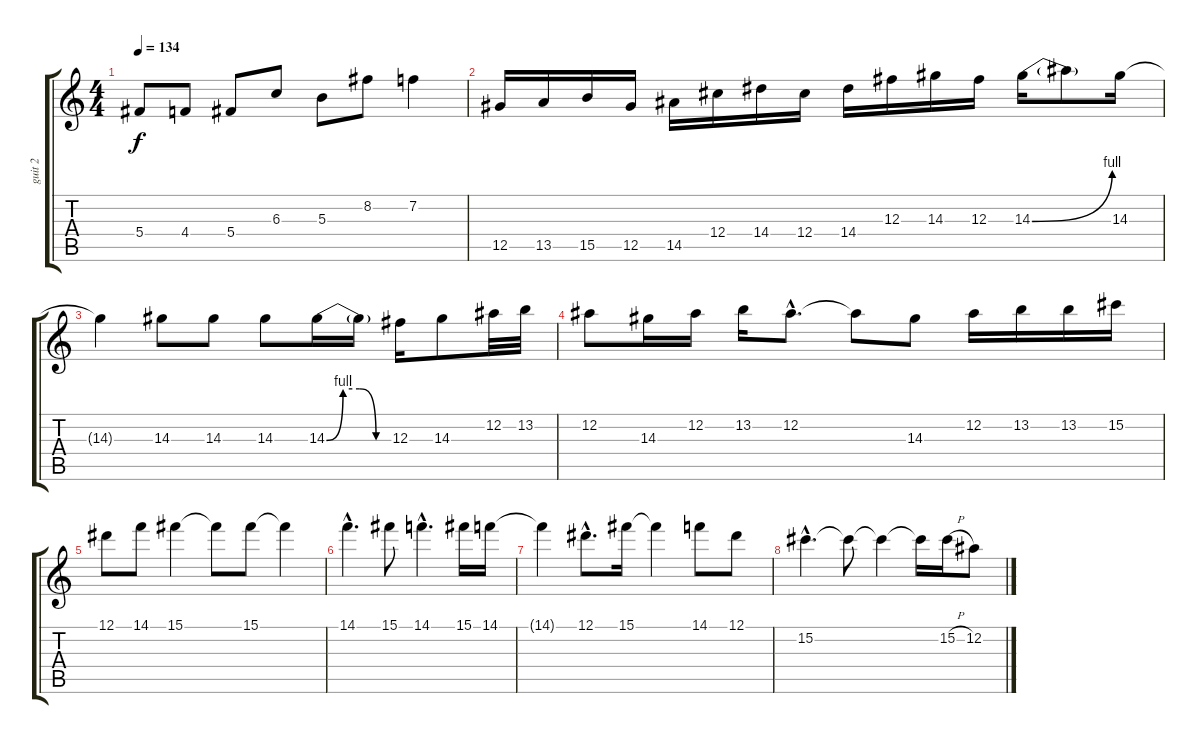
\track ("guit 2" "guit 2") {instrument distortionguitar}
\staff {score tabs}
\tuning (Eb4 Bb3 Gb3 Db3 Ab2 Eb2) {hide}
\ts (4 4)
\tempo 134
\clef g2
\ks c
5.4.8{dy f} 4.4.8 5.4.8 6.3.8 5.3.8 8.2.8 7.2.4 |
12.5.16 13.5.16 15.5.16 12.5.16 14.5.16 12.4.16 14.4.16 12.4.16 14.4.16 12.3.16 14.3.16 12.3.16 14.3{be (bend 0 0 60 4)}.16 14.3{t}.8 14.3.16 |
14.3{t}.4 14.3.8 14.3.8 14.3.8 14.3{be (custom 0 0 15 4 30 4 45 0 60 0)}.16 14.3{t}.16 12.3.16 14.3.8 12.2.32 13.2.32 |
12.2.8 14.3.16 12.2.16 13.2.16 12.2{hac}.8{d} 12.2{t}.8 14.3.8 12.2.16 13.2.16 13.2.16 15.2.16 |
12.1.8 14.1.8 15.1.4 15.1{t}.8 15.1.8 15.1{t}.4 |
14.1{hac}.4{d} 15.1.8 14.1{hac}.4{d} 15.1.16 14.1.16 |
14.1{t}.4 12.1{hac}.8{d} 15.1.16 15.1{t}.4 14.1.8 12.1.8 |
15.2{hac}.4{d} 15.2{t}.8 15.2{t}.4 15.2{t}.16 15.2{h}.16 12.2.8
